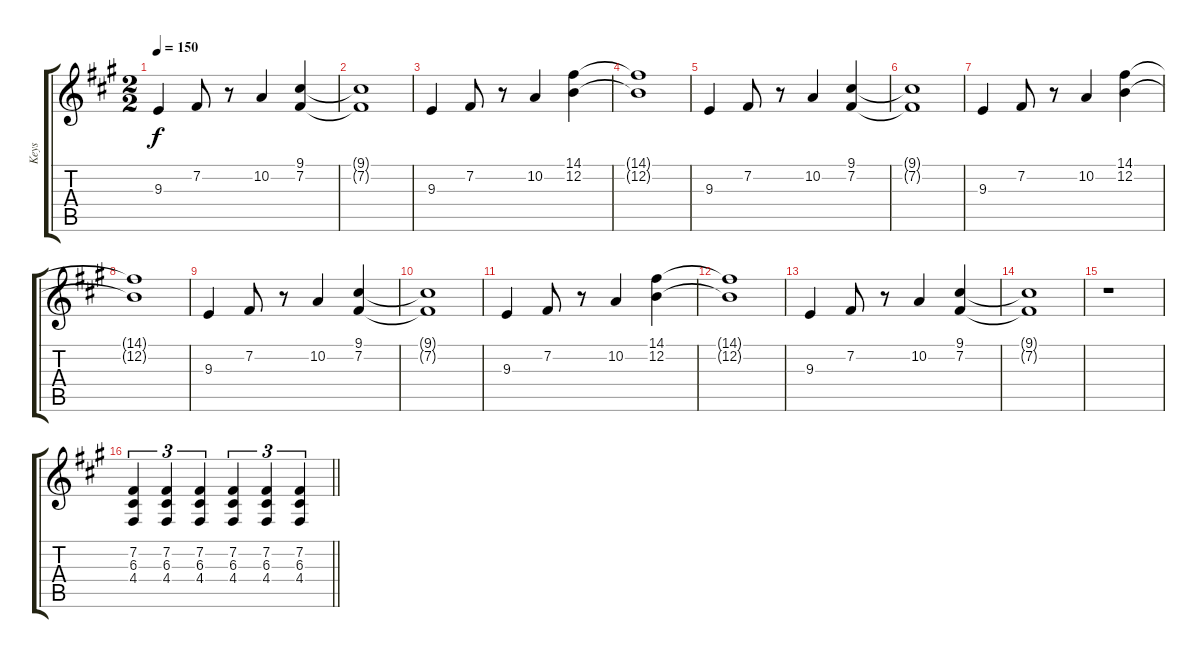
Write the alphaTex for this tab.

\track ("Keys" "Keys") {instrument drawbarorgan}
\staff {score tabs}
\tuning (E4 B3 G3 D3 A2 E2) {hide}
\ts (2 2)
\tempo 150
\clef g2
\ks a
9.3.4{dy f} 7.2.8 r.8 10.2.4 (9.1 7.2).4 |
(9.1{t} 7.2{t}).1 |
9.3.4 7.2.8 r.8 10.2.4 (14.1 12.2).4 |
(14.1{t} 12.2{t}).1 |
9.3.4 7.2.8 r.8 10.2.4 (9.1 7.2).4 |
(9.1{t} 7.2{t}).1 |
9.3.4 7.2.8 r.8 10.2.4 (14.1 12.2).4 |
(14.1{t} 12.2{t}).1 |
9.3.4 7.2.8 r.8 10.2.4 (9.1 7.2).4 |
(9.1{t} 7.2{t}).1 |
9.3.4 7.2.8 r.8 10.2.4 (14.1 12.2).4 |
(14.1{t} 12.2{t}).1 |
9.3.4 7.2.8 r.8 10.2.4 (9.1 7.2).4 |
(9.1{t} 7.2{t}).1 |
r.1 |
\barLineRight lightlight
(7.2 6.3 4.4).4{tu (3 2)} (7.2 6.3 4.4).4{tu (3 2)} (7.2 6.3 4.4).4{tu (3 2)} (7.2 6.3 4.4).4{tu (3 2)} (7.2 6.3 4.4).4{tu (3 2)} (7.2 6.3 4.4).4{tu (3 2)}
